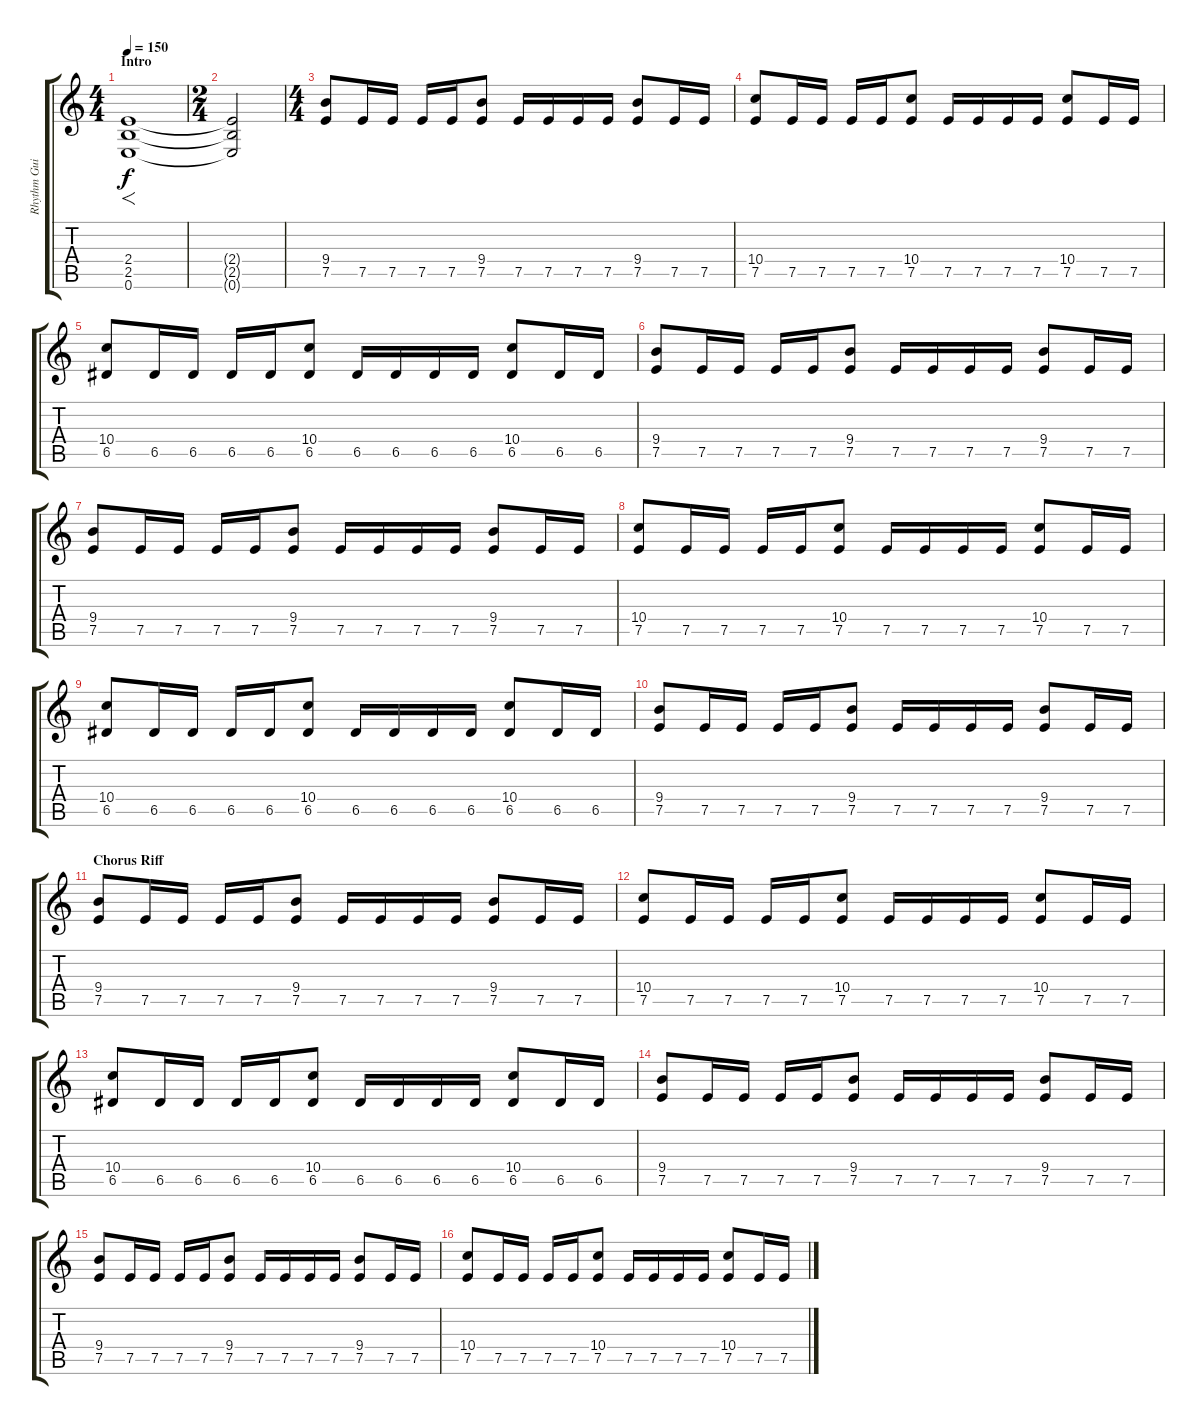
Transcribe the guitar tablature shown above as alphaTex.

\track ("Rhythm Guitar" "Rhythm Gui") {instrument distortionguitar}
\staff {score tabs}
\tuning (E4 B3 G3 D3 A2 E2) {hide}
\ts (4 4)
\section ("" "Intro")
\tempo 150
\clef g2
\ks c
(2.4 2.5 0.6).1{f dy f instrument distortionguitar} |
\ts (2 4)
(2.4{t} 2.5{t} 0.6{t}).2 |
\ts (4 4)
(9.4 7.5).8 7.5.16 7.5.16 7.5.16 7.5.16 (9.4 7.5).8 7.5.16 7.5.16 7.5.16 7.5.16 (9.4 7.5).8 7.5.16 7.5.16 |
(10.4 7.5).8 7.5.16 7.5.16 7.5.16 7.5.16 (10.4 7.5).8 7.5.16 7.5.16 7.5.16 7.5.16 (10.4 7.5).8 7.5.16 7.5.16 |
(10.4 6.5).8 6.5.16 6.5.16 6.5.16 6.5.16 (10.4 6.5).8 6.5.16 6.5.16 6.5.16 6.5.16 (10.4 6.5).8 6.5.16 6.5.16 |
(9.4 7.5).8 7.5.16 7.5.16 7.5.16 7.5.16 (9.4 7.5).8 7.5.16 7.5.16 7.5.16 7.5.16 (9.4 7.5).8 7.5.16 7.5.16 |
(9.4 7.5).8 7.5.16 7.5.16 7.5.16 7.5.16 (9.4 7.5).8 7.5.16 7.5.16 7.5.16 7.5.16 (9.4 7.5).8 7.5.16 7.5.16 |
(10.4 7.5).8 7.5.16 7.5.16 7.5.16 7.5.16 (10.4 7.5).8 7.5.16 7.5.16 7.5.16 7.5.16 (10.4 7.5).8 7.5.16 7.5.16 |
(10.4 6.5).8 6.5.16 6.5.16 6.5.16 6.5.16 (10.4 6.5).8 6.5.16 6.5.16 6.5.16 6.5.16 (10.4 6.5).8 6.5.16 6.5.16 |
(9.4 7.5).8 7.5.16 7.5.16 7.5.16 7.5.16 (9.4 7.5).8 7.5.16 7.5.16 7.5.16 7.5.16 (9.4 7.5).8 7.5.16 7.5.16 |
\section ("" "Chorus Riff")
(9.4 7.5).8 7.5.16 7.5.16 7.5.16 7.5.16 (9.4 7.5).8 7.5.16 7.5.16 7.5.16 7.5.16 (9.4 7.5).8 7.5.16 7.5.16 |
(10.4 7.5).8 7.5.16 7.5.16 7.5.16 7.5.16 (10.4 7.5).8 7.5.16 7.5.16 7.5.16 7.5.16 (10.4 7.5).8 7.5.16 7.5.16 |
(10.4 6.5).8 6.5.16 6.5.16 6.5.16 6.5.16 (10.4 6.5).8 6.5.16 6.5.16 6.5.16 6.5.16 (10.4 6.5).8 6.5.16 6.5.16 |
(9.4 7.5).8 7.5.16 7.5.16 7.5.16 7.5.16 (9.4 7.5).8 7.5.16 7.5.16 7.5.16 7.5.16 (9.4 7.5).8 7.5.16 7.5.16 |
(9.4 7.5).8 7.5.16 7.5.16 7.5.16 7.5.16 (9.4 7.5).8 7.5.16 7.5.16 7.5.16 7.5.16 (9.4 7.5).8 7.5.16 7.5.16 |
(10.4 7.5).8 7.5.16 7.5.16 7.5.16 7.5.16 (10.4 7.5).8 7.5.16 7.5.16 7.5.16 7.5.16 (10.4 7.5).8 7.5.16 7.5.16
